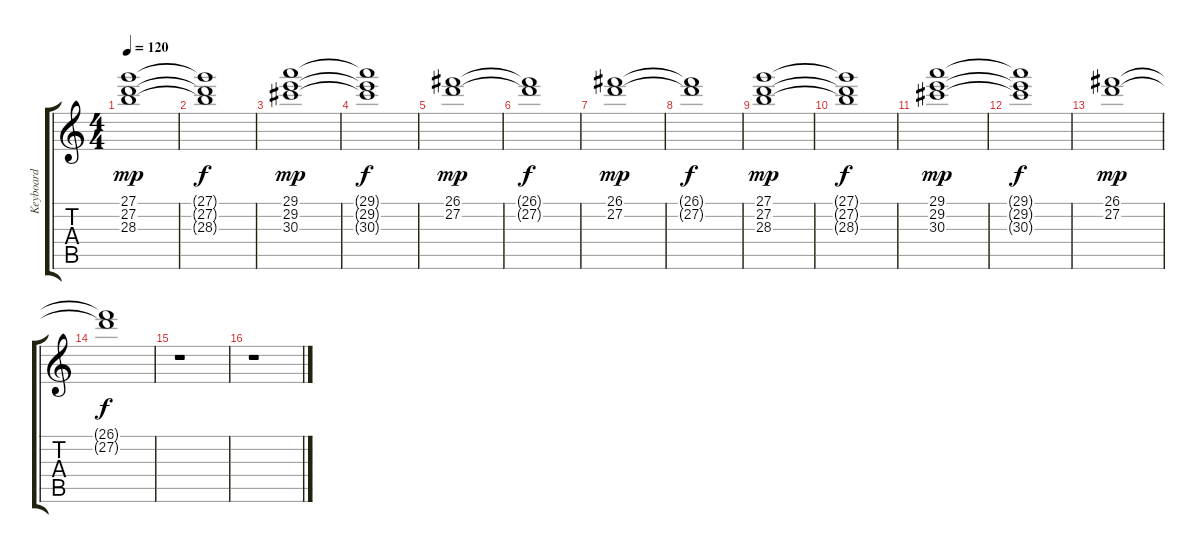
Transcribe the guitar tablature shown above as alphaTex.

\track ("Keyboard" "Keyboard") {instrument stringensemble1}
\staff {score tabs}
\tuning (E4 B3 G3 D3 A2 E2) {hide}
\ts (4 4)
\tempo 120
\clef g2
\ks c
(27.1 27.2 28.3).1{dy mp} |
(27.1{t} 27.2{t} 28.3{t}).1{dy f} |
(29.1 29.2 30.3).1{dy mp} |
(29.1{t} 29.2{t} 30.3{t}).1{dy f} |
(26.1 27.2).1{dy mp} |
(26.1{t} 27.2{t}).1{dy f} |
(26.1 27.2).1{dy mp} |
(26.1{t} 27.2{t}).1{dy f} |
(27.1 27.2 28.3).1{dy mp} |
(27.1{t} 27.2{t} 28.3{t}).1{dy f} |
(29.1 29.2 30.3).1{dy mp} |
(29.1{t} 29.2{t} 30.3{t}).1{dy f} |
(26.1 27.2).1{dy mp} |
(26.1{t} 27.2{t}).1{dy f} |
r.1 |
r.1
